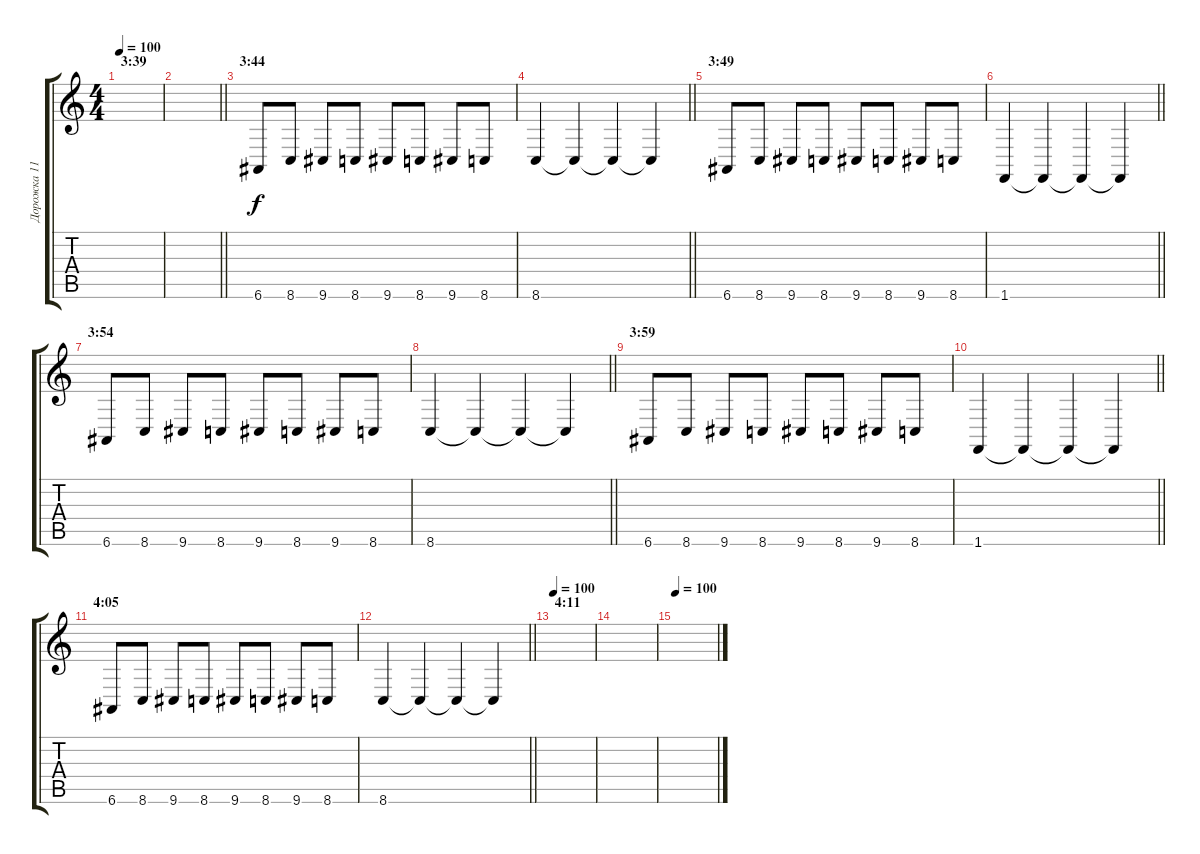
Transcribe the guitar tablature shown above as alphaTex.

\track ("Дорожка 11" "Дорожка 11") {instrument trumpet}
\staff {score tabs}
\tuning (E4 B3 G3 D3 A2 E2) {hide}
\ts (4 4)
\section ("" "3:39")
\tempo 100
\clef g2
\ks c
|
\barLineRight lightlight
|
\section ("" "3:44")
6.6.8{volume 12} 8.6.8 9.6.8 8.6.8 9.6.8 8.6.8 9.6.8 8.6.8 |
\barLineRight lightlight
8.6.4 8.6{t}.4 8.6{t}.4 8.6{t}.4 |
\section ("" "3:49")
6.6.8 8.6.8 9.6.8 8.6.8 9.6.8 8.6.8 9.6.8 8.6.8 |
\barLineRight lightlight
1.6.4 1.6{t}.4 1.6{t}.4 1.6{t}.4 |
\section ("" "3:54")
6.6.8 8.6.8 9.6.8 8.6.8 9.6.8 8.6.8 9.6.8 8.6.8 |
\barLineRight lightlight
8.6.4 8.6{t}.4 8.6{t}.4 8.6{t}.4 |
\section ("" "3:59")
6.6.8 8.6.8 9.6.8 8.6.8 9.6.8 8.6.8 9.6.8 8.6.8 |
\barLineRight lightlight
1.6.4 1.6{t}.4 1.6{t}.4 1.6{t}.4 |
\section ("" "4:05")
6.6.8 8.6.8 9.6.8 8.6.8 9.6.8 8.6.8 9.6.8 8.6.8 |
\barLineRight lightlight
8.6.4 8.6{t}.4 8.6{t}.4 8.6{t}.4 |
\section ("" "4:11")
\tempo 100
|
|
\tempo 100
